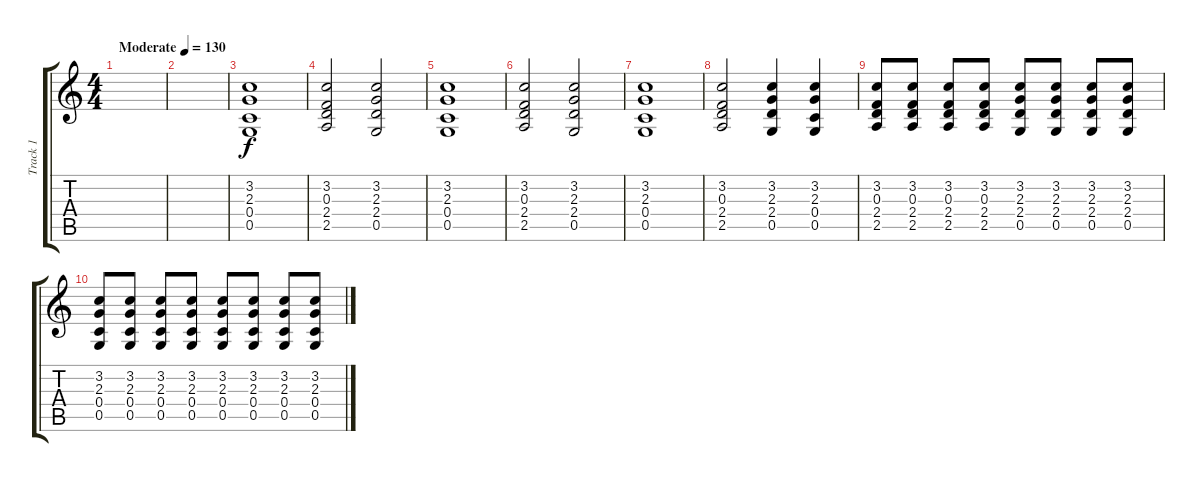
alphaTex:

\track ("Track 1" "Track 1") {instrument acousticguitarsteel}
\staff {score tabs}
\tuning (D4 A3 F3 C3 G2 C2) {hide}
\ts (4 4)
\tempo (130 "Moderate")
\clef g2
\ks c
|
|
(3.2 2.3 0.4 0.5).1 |
(3.2 0.3 2.4 2.5).2 (3.2 2.3 2.4 0.5).2 |
(3.2 2.3 0.4 0.5).1 |
(3.2 0.3 2.4 2.5).2 (3.2 2.3 2.4 0.5).2 |
(3.2 2.3 0.4 0.5).1 |
(3.2 0.3 2.4 2.5).2 (3.2 2.3 2.4 0.5).4 (3.2 2.3 0.4 0.5).4 |
(3.2 0.3 2.4 2.5).8 (3.2 0.3 2.4 2.5).8 (3.2 0.3 2.4 2.5).8 (3.2 0.3 2.4 2.5).8 (3.2 2.3 2.4 0.5).8 (3.2 2.3 2.4 0.5).8 (3.2 2.3 2.4 0.5).8 (3.2 2.3 2.4 0.5).8 |
(3.2 2.3 0.4 0.5).8 (3.2 2.3 0.4 0.5).8 (3.2 2.3 0.4 0.5).8 (3.2 2.3 0.4 0.5).8 (3.2 2.3 0.4 0.5).8 (3.2 2.3 0.4 0.5).8 (3.2 2.3 0.4 0.5).8 (3.2 2.3 0.4 0.5).8
